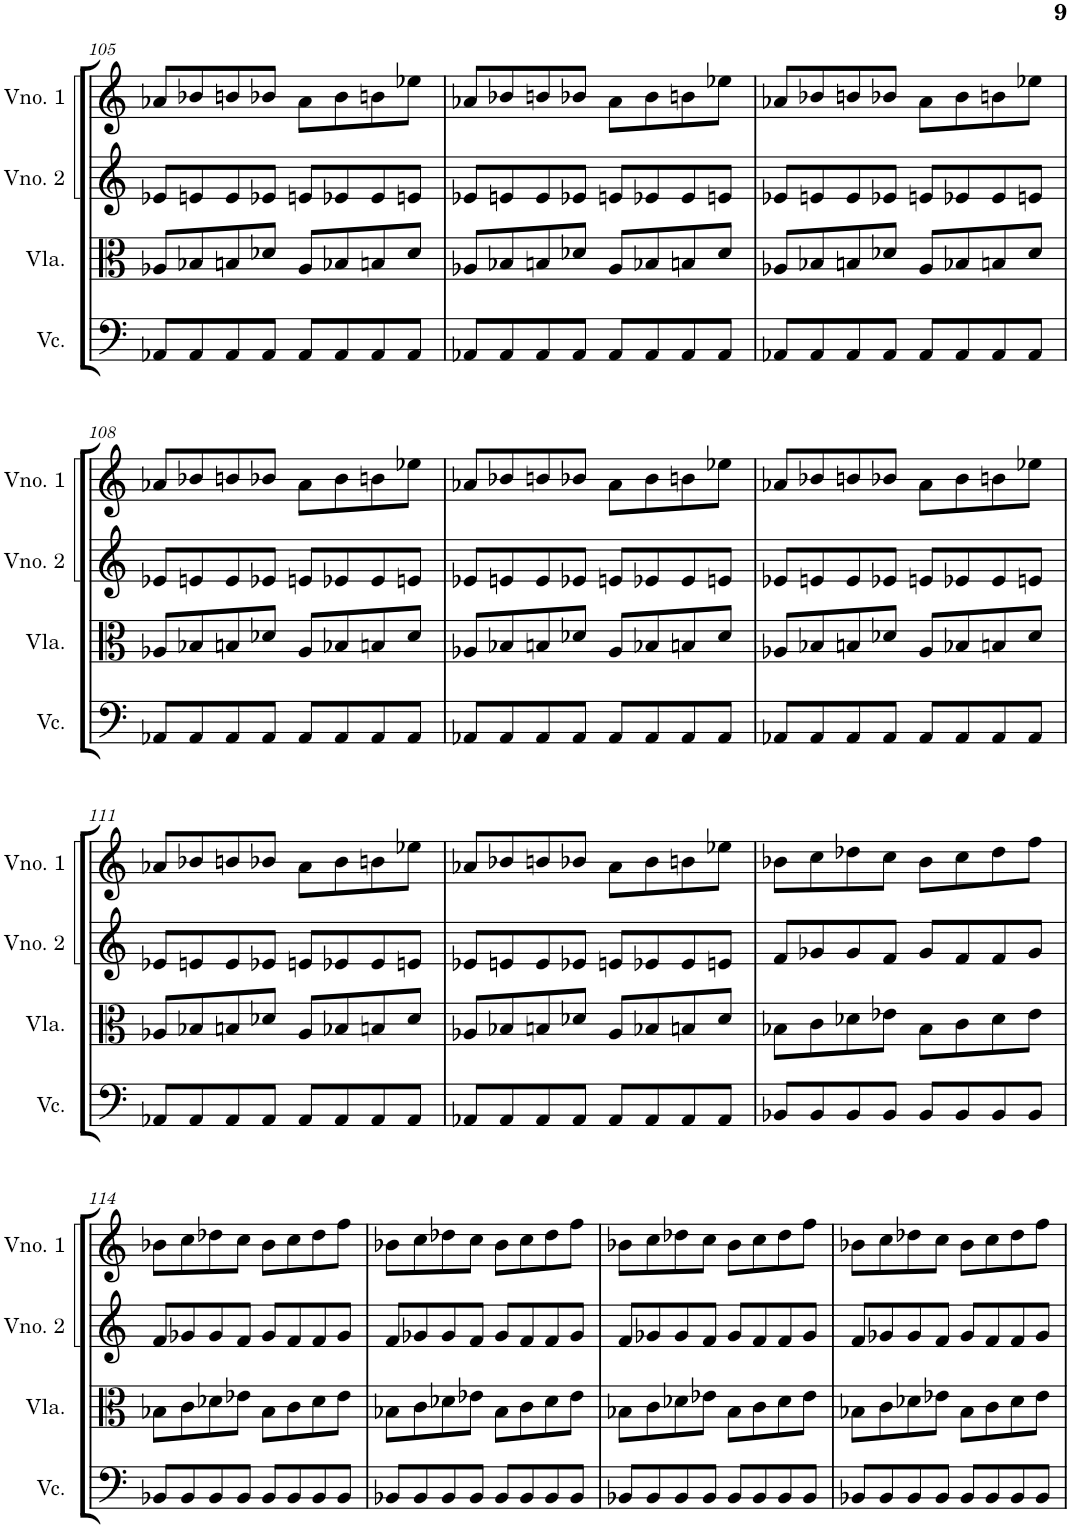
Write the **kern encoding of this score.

**kern	**kern	**kern	**kern
*part4	*part3	*part2	*part1
*staff4	*staff3	*staff2	*staff1
*I"Violoncelo	*I"Viola	*I"Violino 2	*I"Violino 1
*I'Vc.	*I'Vla.	*I'Vno. 2	*I'Vno. 1
!!LO:PB:g=z
*clefF4	*clefC3	*clefG2	*clefG2
*k[]	*k[]	*k[]	*k[]
*M4/4	*M4/4	*M4/4	*M4/4
=105	=105	=105	=105
8AA-X/L	8A-X/L	8e-X/L	8a-X/L
8AA-/	8B-X/	8en/	8b-X/
8AA-/	8Bn/	8e/	8bn/
8AA-/J	8d-X/J	8e-X/J	8b-X/J
8AA-/L	8A-/L	8en/L	8a-\L
8AA-/	8B-X/	8e-X/	8b-\
8AA-/	8Bn/	8e-/	8bn\
8AA-/J	8d-/J	8en/J	8ee-X\J
=106	=106	=106	=106
8AA-X/L	8A-X/L	8e-X/L	8a-X/L
8AA-/	8B-X/	8en/	8b-X/
8AA-/	8Bn/	8e/	8bn/
8AA-/J	8d-X/J	8e-X/J	8b-X/J
8AA-/L	8A-/L	8en/L	8a-\L
8AA-/	8B-X/	8e-X/	8b-\
8AA-/	8Bn/	8e-/	8bn\
8AA-/J	8d-/J	8en/J	8ee-X\J
=107	=107	=107	=107
8AA-X/L	8A-X/L	8e-X/L	8a-X/L
8AA-/	8B-X/	8en/	8b-X/
8AA-/	8Bn/	8e/	8bn/
8AA-/J	8d-X/J	8e-X/J	8b-X/J
8AA-/L	8A-/L	8en/L	8a-\L
8AA-/	8B-X/	8e-X/	8b-\
8AA-/	8Bn/	8e-/	8bn\
8AA-/J	8d-/J	8en/J	8ee-X\J
!!LO:LB:g=z
=108	=108	=108	=108
8AA-X/L	8A-X/L	8e-X/L	8a-X/L
8AA-/	8B-X/	8en/	8b-X/
8AA-/	8Bn/	8e/	8bn/
8AA-/J	8d-X/J	8e-X/J	8b-X/J
8AA-/L	8A-/L	8en/L	8a-\L
8AA-/	8B-X/	8e-X/	8b-\
8AA-/	8Bn/	8e-/	8bn\
8AA-/J	8d-/J	8en/J	8ee-X\J
=109	=109	=109	=109
8AA-X/L	8A-X/L	8e-X/L	8a-X/L
8AA-/	8B-X/	8en/	8b-X/
8AA-/	8Bn/	8e/	8bn/
8AA-/J	8d-X/J	8e-X/J	8b-X/J
8AA-/L	8A-/L	8en/L	8a-\L
8AA-/	8B-X/	8e-X/	8b-\
8AA-/	8Bn/	8e-/	8bn\
8AA-/J	8d-/J	8en/J	8ee-X\J
=110	=110	=110	=110
8AA-X/L	8A-X/L	8e-X/L	8a-X/L
8AA-/	8B-X/	8en/	8b-X/
8AA-/	8Bn/	8e/	8bn/
8AA-/J	8d-X/J	8e-X/J	8b-X/J
8AA-/L	8A-/L	8en/L	8a-\L
8AA-/	8B-X/	8e-X/	8b-\
8AA-/	8Bn/	8e-/	8bn\
8AA-/J	8d-/J	8en/J	8ee-X\J
!!LO:LB:g=z
=111	=111	=111	=111
8AA-X/L	8A-X/L	8e-X/L	8a-X/L
8AA-/	8B-X/	8en/	8b-X/
8AA-/	8Bn/	8e/	8bn/
8AA-/J	8d-X/J	8e-X/J	8b-X/J
8AA-/L	8A-/L	8en/L	8a-\L
8AA-/	8B-X/	8e-X/	8b-\
8AA-/	8Bn/	8e-/	8bn\
8AA-/J	8d-/J	8en/J	8ee-X\J
=112	=112	=112	=112
8AA-X/L	8A-X/L	8e-X/L	8a-X/L
8AA-/	8B-X/	8en/	8b-X/
8AA-/	8Bn/	8e/	8bn/
8AA-/J	8d-X/J	8e-X/J	8b-X/J
8AA-/L	8A-/L	8en/L	8a-\L
8AA-/	8B-X/	8e-X/	8b-\
8AA-/	8Bn/	8e-/	8bn\
8AA-/J	8d-/J	8en/J	8ee-X\J
=113	=113	=113	=113
8BB-X/L	8B-X\L	8f/L	8b-X\L
8BB-/	8c\	8g-X/	8cc\
8BB-/	8d-X\	8g-/	8dd-X\
8BB-/J	8e-X\J	8f/J	8cc\J
8BB-/L	8B-\L	8g-/L	8b-\L
8BB-/	8c\	8f/	8cc\
8BB-/	8d-\	8f/	8dd-\
8BB-/J	8e-\J	8g-/J	8ff\J
!!LO:LB:g=z
=114	=114	=114	=114
8BB-X/L	8B-X\L	8f/L	8b-X\L
8BB-/	8c\	8g-X/	8cc\
8BB-/	8d-X\	8g-/	8dd-X\
8BB-/J	8e-X\J	8f/J	8cc\J
8BB-/L	8B-\L	8g-/L	8b-\L
8BB-/	8c\	8f/	8cc\
8BB-/	8d-\	8f/	8dd-\
8BB-/J	8e-\J	8g-/J	8ff\J
=115	=115	=115	=115
8BB-X/L	8B-X\L	8f/L	8b-X\L
8BB-/	8c\	8g-X/	8cc\
8BB-/	8d-X\	8g-/	8dd-X\
8BB-/J	8e-X\J	8f/J	8cc\J
8BB-/L	8B-\L	8g-/L	8b-\L
8BB-/	8c\	8f/	8cc\
8BB-/	8d-\	8f/	8dd-\
8BB-/J	8e-\J	8g-/J	8ff\J
=116	=116	=116	=116
8BB-X/L	8B-X\L	8f/L	8b-X\L
8BB-/	8c\	8g-X/	8cc\
8BB-/	8d-X\	8g-/	8dd-X\
8BB-/J	8e-X\J	8f/J	8cc\J
8BB-/L	8B-\L	8g-/L	8b-\L
8BB-/	8c\	8f/	8cc\
8BB-/	8d-\	8f/	8dd-\
8BB-/J	8e-\J	8g-/J	8ff\J
=117	=117	=117	=117
8BB-X/L	8B-X\L	8f/L	8b-X\L
8BB-/	8c\	8g-X/	8cc\
8BB-/	8d-X\	8g-/	8dd-X\
8BB-/J	8e-X\J	8f/J	8cc\J
8BB-/L	8B-\L	8g-/L	8b-\L
8BB-/	8c\	8f/	8cc\
8BB-/	8d-\	8f/	8dd-\
8BB-/J	8e-\J	8g-/J	8ff\J
=	=	=	=
*-	*-	*-	*-
